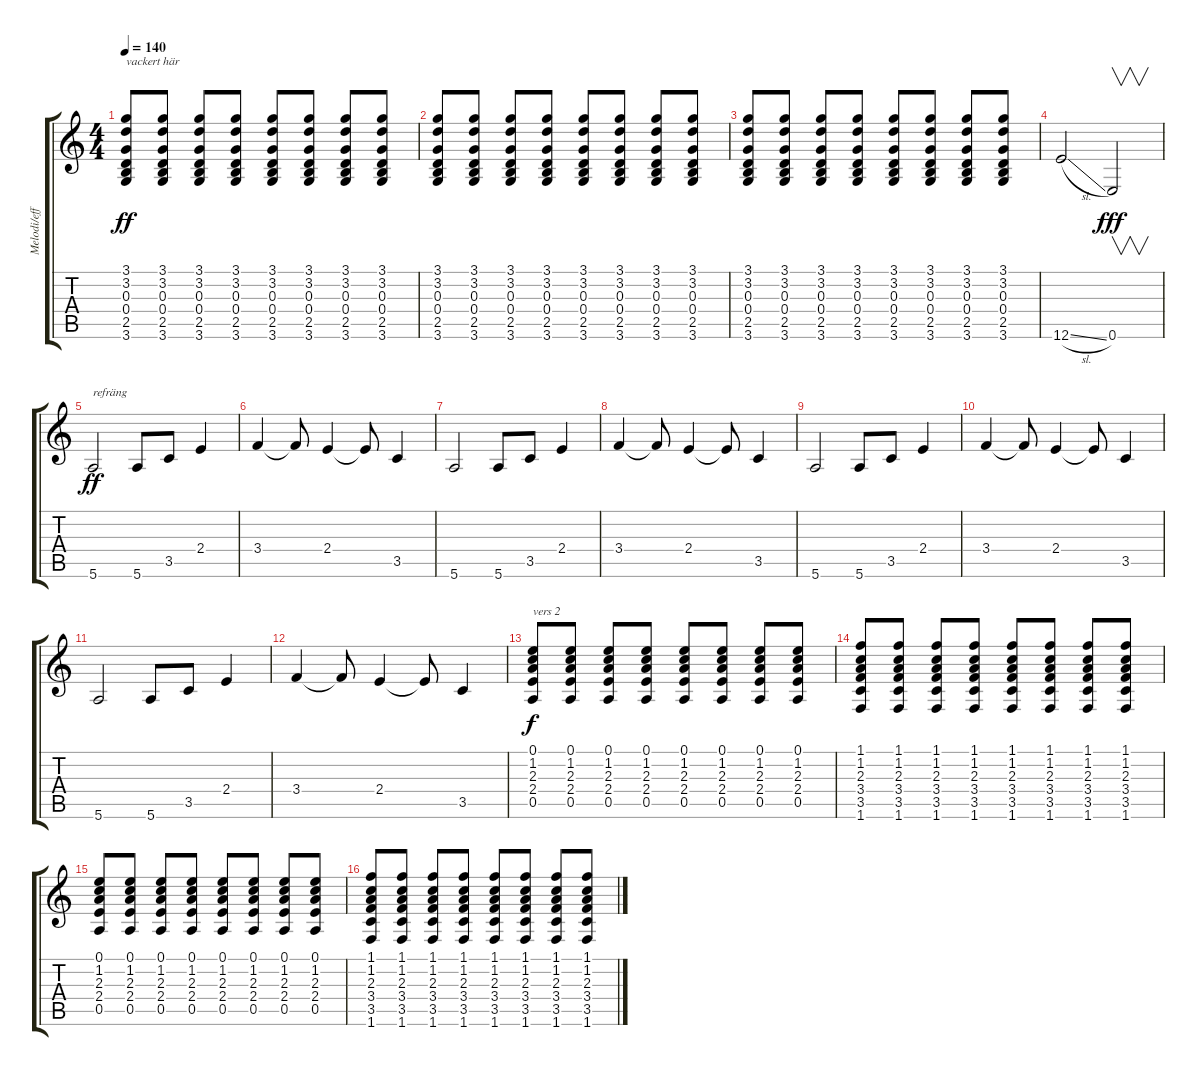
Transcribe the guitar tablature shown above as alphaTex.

\track ("Melodi/effekter" "Melodi/eff") {instrument overdrivenguitar}
\staff {score tabs}
\tuning (E4 B3 G3 D3 A2 E2) {hide}
\ts (4 4)
\tempo 140
\clef g2
\ks c
(3.1 3.2 0.3 0.4 2.5 3.6).8{txt "vackert här" dy ff} (3.1 3.2 0.3 0.4 2.5 3.6).8 (3.1 3.2 0.3 0.4 2.5 3.6).8 (3.1 3.2 0.3 0.4 2.5 3.6).8 (3.1 3.2 0.3 0.4 2.5 3.6).8 (3.1 3.2 0.3 0.4 2.5 3.6).8 (3.1 3.2 0.3 0.4 2.5 3.6).8 (3.1 3.2 0.3 0.4 2.5 3.6).8 |
(3.1 3.2 0.3 0.4 2.5 3.6).8 (3.1 3.2 0.3 0.4 2.5 3.6).8 (3.1 3.2 0.3 0.4 2.5 3.6).8 (3.1 3.2 0.3 0.4 2.5 3.6).8 (3.1 3.2 0.3 0.4 2.5 3.6).8 (3.1 3.2 0.3 0.4 2.5 3.6).8 (3.1 3.2 0.3 0.4 2.5 3.6).8 (3.1 3.2 0.3 0.4 2.5 3.6).8 |
(3.1 3.2 0.3 0.4 2.5 3.6).8 (3.1 3.2 0.3 0.4 2.5 3.6).8 (3.1 3.2 0.3 0.4 2.5 3.6).8 (3.1 3.2 0.3 0.4 2.5 3.6).8 (3.1 3.2 0.3 0.4 2.5 3.6).8 (3.1 3.2 0.3 0.4 2.5 3.6).8 (3.1 3.2 0.3 0.4 2.5 3.6).8 (3.1 3.2 0.3 0.4 2.5 3.6).8 |
12.6{sl}.2 0.6.2{v dy fff} |
5.6.2{txt "refräng" dy ff} 5.6.8 3.5.8 2.4.4 |
3.4.4 3.4{t}.8 2.4.4 2.4{t}.8 3.5.4 |
5.6.2 5.6.8 3.5.8 2.4.4 |
3.4.4 3.4{t}.8 2.4.4 2.4{t}.8 3.5.4 |
5.6.2 5.6.8 3.5.8 2.4.4 |
3.4.4 3.4{t}.8 2.4.4 2.4{t}.8 3.5.4 |
5.6.2 5.6.8 3.5.8 2.4.4 |
3.4.4 3.4{t}.8 2.4.4 2.4{t}.8 3.5.4 |
(0.1 1.2 2.3 2.4 0.5).8{txt "vers 2" dy f} (0.1 1.2 2.3 2.4 0.5).8 (0.1 1.2 2.3 2.4 0.5).8 (0.1 1.2 2.3 2.4 0.5).8 (0.1 1.2 2.3 2.4 0.5).8 (0.1 1.2 2.3 2.4 0.5).8 (0.1 1.2 2.3 2.4 0.5).8 (0.1 1.2 2.3 2.4 0.5).8 |
(1.1 1.2 2.3 3.4 3.5 1.6).8 (1.1 1.2 2.3 3.4 3.5 1.6).8 (1.1 1.2 2.3 3.4 3.5 1.6).8 (1.1 1.2 2.3 3.4 3.5 1.6).8 (1.1 1.2 2.3 3.4 3.5 1.6).8 (1.1 1.2 2.3 3.4 3.5 1.6).8 (1.1 1.2 2.3 3.4 3.5 1.6).8 (1.1 1.2 2.3 3.4 3.5 1.6).8 |
(0.1 1.2 2.3 2.4 0.5).8 (0.1 1.2 2.3 2.4 0.5).8 (0.1 1.2 2.3 2.4 0.5).8 (0.1 1.2 2.3 2.4 0.5).8 (0.1 1.2 2.3 2.4 0.5).8 (0.1 1.2 2.3 2.4 0.5).8 (0.1 1.2 2.3 2.4 0.5).8 (0.1 1.2 2.3 2.4 0.5).8 |
(1.1 1.2 2.3 3.4 3.5 1.6).8 (1.1 1.2 2.3 3.4 3.5 1.6).8 (1.1 1.2 2.3 3.4 3.5 1.6).8 (1.1 1.2 2.3 3.4 3.5 1.6).8 (1.1 1.2 2.3 3.4 3.5 1.6).8 (1.1 1.2 2.3 3.4 3.5 1.6).8 (1.1 1.2 2.3 3.4 3.5 1.6).8 (1.1 1.2 2.3 3.4 3.5 1.6).8
